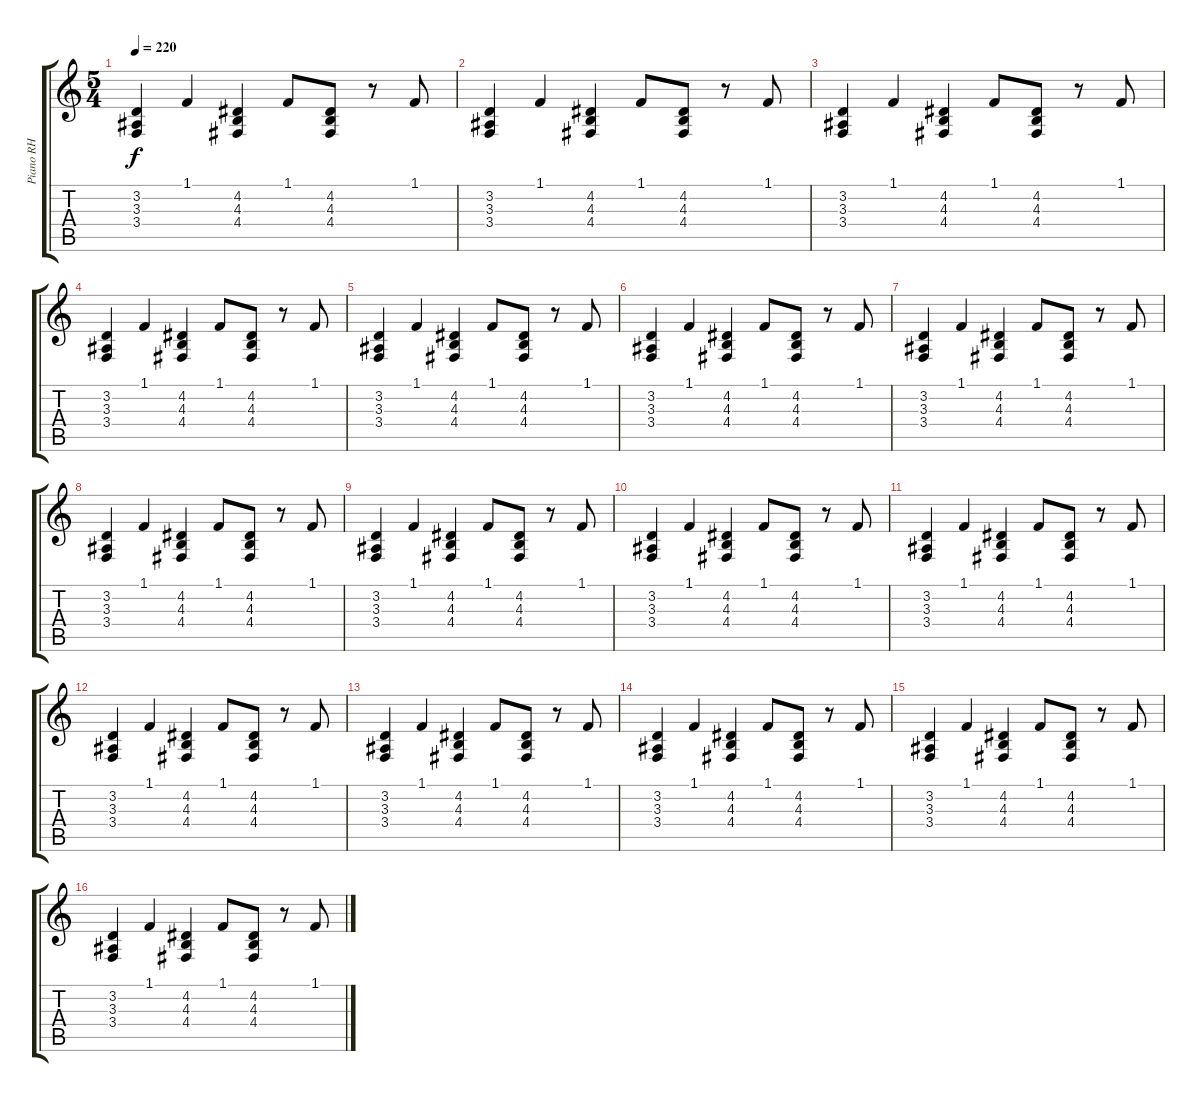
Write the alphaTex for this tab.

\track ("Piano RH" "Piano RH") {instrument acousticgrandpiano}
\staff {score tabs}
\tuning (E4 B3 G3 D3 A2 E2) {hide}
\ts (5 4)
\tempo 220
\clef g2
\ks c
(3.2 3.3 3.4).4{dy f} 1.1.4 (4.2 4.3 4.4).4 1.1.8 (4.2 4.3 4.4).8 r.8 1.1.8 |
(3.2 3.3 3.4).4 1.1.4 (4.2 4.3 4.4).4 1.1.8 (4.2 4.3 4.4).8 r.8 1.1.8 |
(3.2 3.3 3.4).4 1.1.4 (4.2 4.3 4.4).4 1.1.8 (4.2 4.3 4.4).8 r.8 1.1.8 |
(3.2 3.3 3.4).4 1.1.4 (4.2 4.3 4.4).4 1.1.8 (4.2 4.3 4.4).8 r.8 1.1.8 |
(3.2 3.3 3.4).4 1.1.4 (4.2 4.3 4.4).4 1.1.8 (4.2 4.3 4.4).8 r.8 1.1.8 |
(3.2 3.3 3.4).4 1.1.4 (4.2 4.3 4.4).4 1.1.8 (4.2 4.3 4.4).8 r.8 1.1.8 |
(3.2 3.3 3.4).4 1.1.4 (4.2 4.3 4.4).4 1.1.8 (4.2 4.3 4.4).8 r.8 1.1.8 |
(3.2 3.3 3.4).4 1.1.4 (4.2 4.3 4.4).4 1.1.8 (4.2 4.3 4.4).8 r.8 1.1.8 |
(3.2 3.3 3.4).4 1.1.4 (4.2 4.3 4.4).4 1.1.8 (4.2 4.3 4.4).8 r.8 1.1.8 |
(3.2 3.3 3.4).4 1.1.4 (4.2 4.3 4.4).4 1.1.8 (4.2 4.3 4.4).8 r.8 1.1.8 |
(3.2 3.3 3.4).4 1.1.4 (4.2 4.3 4.4).4 1.1.8 (4.2 4.3 4.4).8 r.8 1.1.8 |
(3.2 3.3 3.4).4 1.1.4 (4.2 4.3 4.4).4 1.1.8 (4.2 4.3 4.4).8 r.8 1.1.8 |
(3.2 3.3 3.4).4 1.1.4 (4.2 4.3 4.4).4 1.1.8 (4.2 4.3 4.4).8 r.8 1.1.8 |
(3.2 3.3 3.4).4 1.1.4 (4.2 4.3 4.4).4 1.1.8 (4.2 4.3 4.4).8 r.8 1.1.8 |
(3.2 3.3 3.4).4 1.1.4 (4.2 4.3 4.4).4 1.1.8 (4.2 4.3 4.4).8 r.8 1.1.8 |
(3.2 3.3 3.4).4 1.1.4 (4.2 4.3 4.4).4 1.1.8 (4.2 4.3 4.4).8 r.8 1.1.8
